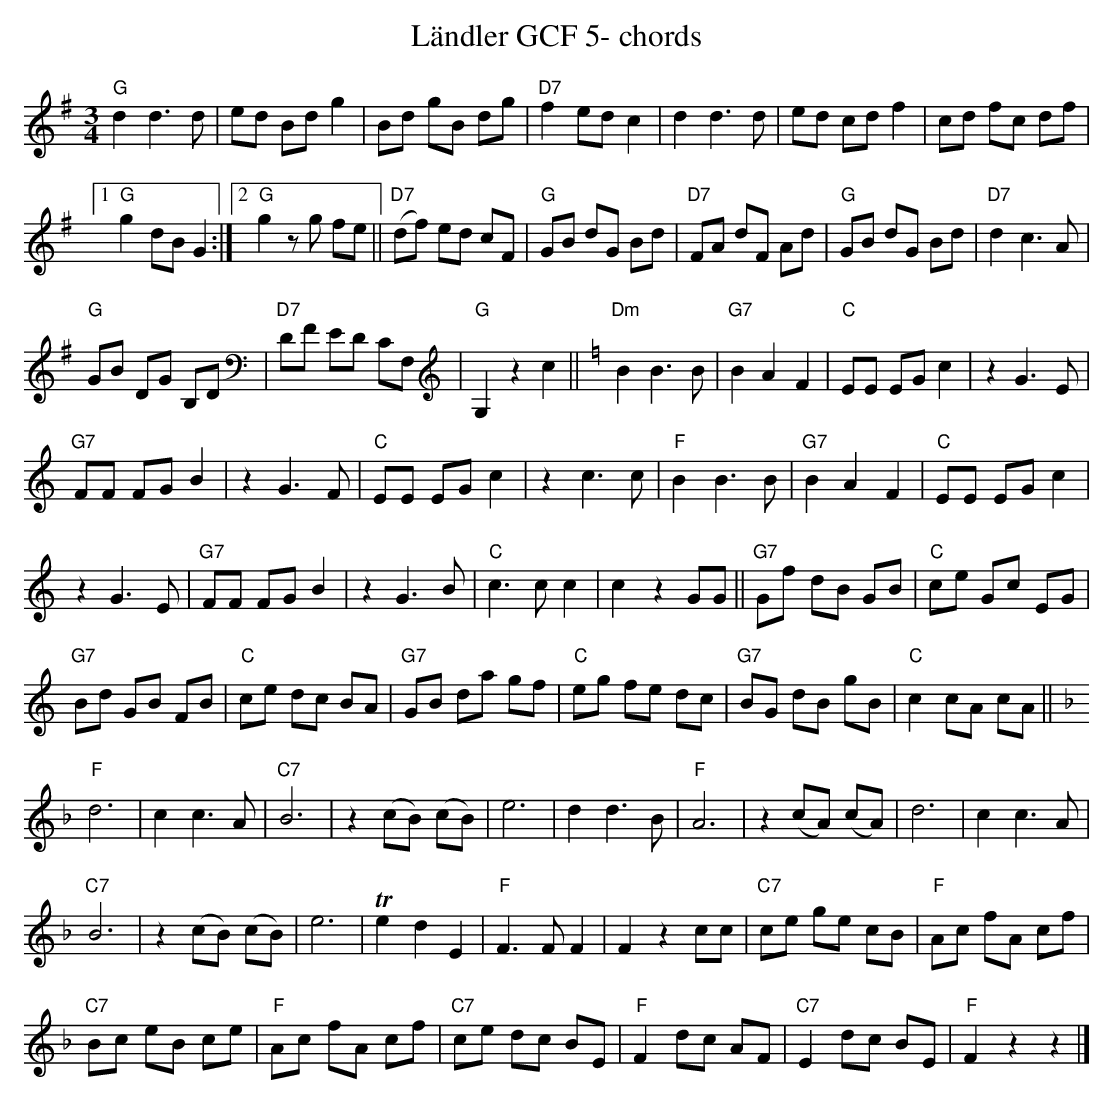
X:1
T:L\"andler GCF 5- chords
M:3/4
L:1/8
K:Gmaj%%MIDI gchordon
"G"d2d3d | ed Bd g2 | Bd gB dg | "D7"f2 edc2 | d2d3d | ed cd f2 | cd fc df |1
"G"g2 dB G2 :|2 "G"g2zg fe || "D7"(df) ed cF | "G"GB dG Bd | "D7"FA dF Ad | "G"GB dG Bd | "D7"d2c3A |
"G"GB DG B,D | "D7"DF ED CF, | "G"G,2z2c2 || [K:Cmaj] "Dm"B2B3B | "G7"B2A2F2 | "C"EE EG c2 | z2G3E |
"G7"FF FG B2 | z2G3F | "C"EE EG c2 | z2c3c | "F"B2B3B | "G7"B2A2F2 | "C"EE EG c2 |
z2G3E | "G7"FF FG B2 | z2G3B | "C"c3cc2 | c2z2GG || "G7"Gf dB GB | "C"ce Gc EG |
"G7"Bd GB FB | "C"ce dc BA | "G7"GB da gf | "C"eg fe dc | "G7"BG dB gB | "C"c2 cA cA || [K:Fmaj]
"F"d6 | c2c3A | "C7"B6 | z2 (cB) (cB) | e6 | d2d3B | "F"A6 | z2 (cA) (cA) | d6 | c2c3A |
"C7"B6 | z2(cB) (cB) | e6 | Te2d2E2 | "F"F3FF2 | F2z2cc | "C7"ce ge cB | "F"Ac fA cf |
"C7"Bc eB ce | "F"Ac fA cf | "C7"ce dc BE | "F"F2dc AF | "C7"E2dc BE | "F"F2z2z2 |]
